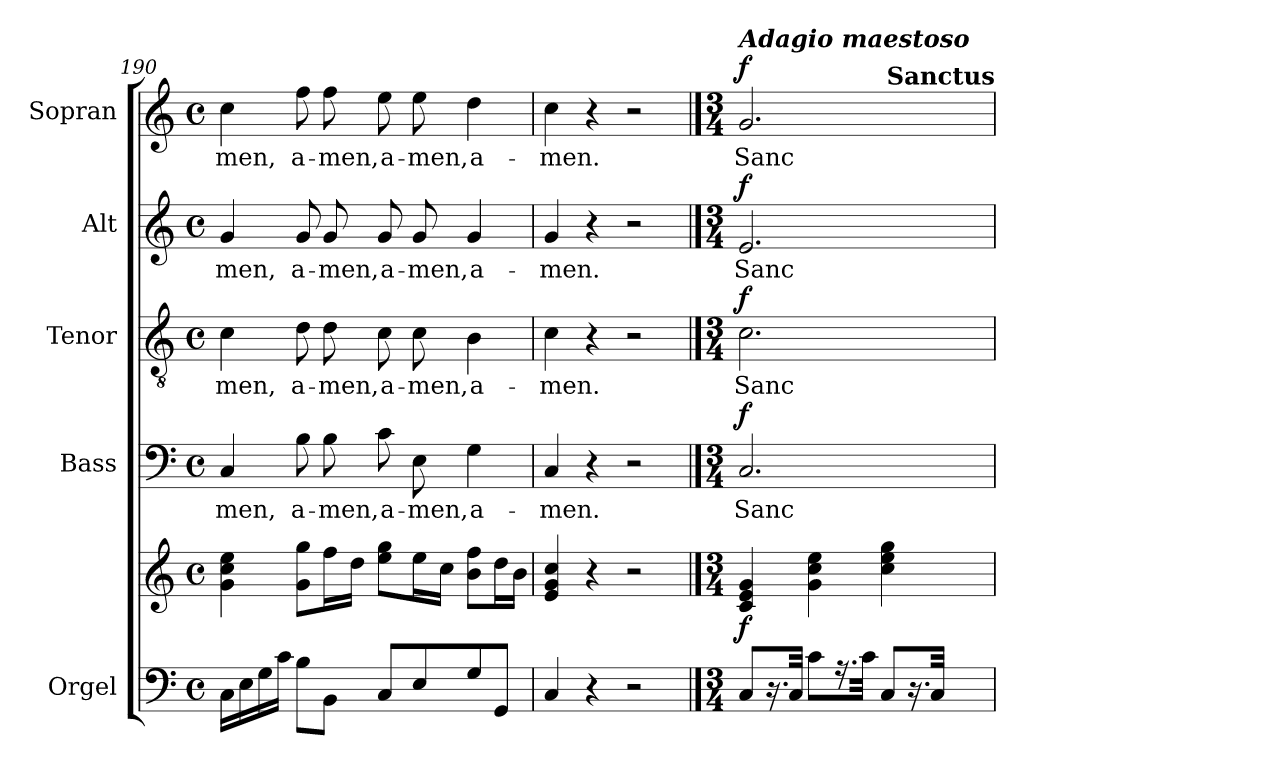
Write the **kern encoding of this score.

**kern	**kern	**dynam	**kern	**text	**dynam	**kern	**text	**dynam	**kern	**text	**dynam	**kern	**text	**dynam
*part5	*part5	*part5	*part4	*part4	*part4	*part3	*part3	*part3	*part2	*part2	*part2	*part1	*part1	*part1
*staff6	*staff5	*staff5/6	*staff4	*staff4	*staff4	*staff3	*staff3	*staff3	*staff2	*staff2	*staff2	*staff1	*staff1	*staff1
*I"Orgel	*	*	*I"Bass	*	*	*I"Tenor	*	*	*I"Alt	*	*	*I"Sopran	*	*
*	*	*	*I'B.	*	*	*I'T.	*	*	*I'A.	*	*	*I'S.	*	*
*clefF4	*clefG2	*	*clefF4	*	*	*clefGv2	*	*	*clefG2	*	*	*clefG2	*	*
*k[]	*k[]	*	*k[]	*	*	*k[]	*	*	*k[]	*	*	*k[]	*	*
*C:	*C:	*	*C:	*	*	*C:	*	*	*C:	*	*	*C:	*	*
*M4/4	*M4/4	*	*M4/4	*	*	*M4/4	*	*	*M4/4	*	*	*M4/4	*	*
*met(c)	*met(c)	*	*met(c)	*	*	*met(c)	*	*	*met(c)	*	*	*met(c)	*	*
=190	=190	=190	=190	=190	=190	=190	=190	=190	=190	=190	=190	=190	=190	=190
!	!	!	!	!LO:LY:b	!	!	!LO:LY:b	!	!	!LO:LY:b	!	!	!LO:LY:b	!
16C\LL	4g\ 4cc\ 4ee\	.	4C/	-men,	.	4c\	-men,	.	4g/	-men,	.	4cc\	-men,	.
16E\	.	.	.	.	.	.	.	.	.	.	.	.	.	.
16G\	.	.	.	.	.	.	.	.	.	.	.	.	.	.
16c\JJ	.	.	.	.	.	.	.	.	.	.	.	.	.	.
!	!	!	!	!LO:LY:b	!	!	!LO:LY:b	!	!	!LO:LY:b	!	!	!LO:LY:b	!
8B\L	8g\ 8gg\L	.	8B\	a-	.	8d\	a-	.	8g/	a-	.	8ff\	a-	.
!	!	!	!	!LO:LY:b	!	!	!LO:LY:b	!	!	!LO:LY:b	!	!	!LO:LY:b	!
8BB\J	16ff\L	.	8B\	-men,	.	8d\	-men,	.	8g/	-men,	.	8ff\	-men,	.
.	16dd\JJ	.	.	.	.	.	.	.	.	.	.	.	.	.
!	!	!	!	!LO:LY:b	!	!	!LO:LY:b	!	!	!LO:LY:b	!	!	!LO:LY:b	!
8C/L	8ee\ 8gg\L	.	8c\	a-	.	8c\	a-	.	8g/	a-	.	8ee\	a-	.
!	!	!	!	!LO:LY:b	!	!	!LO:LY:b	!	!	!LO:LY:b	!	!	!LO:LY:b	!
8E/	16ee\L	.	8E\	-men,	.	8c\	-men,	.	8g/	-men,	.	8ee\	-men,	.
.	16cc\JJ	.	.	.	.	.	.	.	.	.	.	.	.	.
!	!	!	!	!LO:LY:b	!	!	!LO:LY:b	!	!	!LO:LY:b	!	!	!LO:LY:b	!
8G/	8b\ 8ff\L	.	4G\	a-	.	4B\	a-	.	4g/	a-	.	4dd\	a-	.
8GG/J	16dd\L	.	.	.	.	.	.	.	.	.	.	.	.	.
.	16b\JJ	.	.	.	.	.	.	.	.	.	.	.	.	.
=191	=191	=191	=191	=191	=191	=191	=191	=191	=191	=191	=191	=191	=191	=191
!	!	!	!	!LO:LY:b	!	!	!LO:LY:b	!	!	!LO:LY:b	!	!	!LO:LY:b	!
4C/	4e/ 4g/ 4cc/	.	4C/	-men.	.	4c\	-men.	.	4g/	-men.	.	4cc\	-men.	.
4r	4r	.	4r	.	.	4r	.	.	4r	.	.	4r	.	.
2r	2r	.	2r	.	.	2r	.	.	2r	.	.	2r	.	.
!!LO:PB:g=z
==192	==192	==192	==192	==192	==192	==192	==192	==192	==192	==192	==192	==192	==192	==192
*M3/4	*M3/4	*	*M3/4	*	*	*M3/4	*	*	*M3/4	*	*	*M3/4	*	*
!	!	!	!	!	!	!	!	!	!	!	!	!LO:TX:a:Bi:t=Adagio maestoso	!	!
!	!	!LO:DY:b	!	!LO:LY:b	!LO:DY:a	!	!LO:LY:b	!LO:DY:a	!	!LO:LY:b	!LO:DY:a	!	!LO:LY:b	!LO:DY:a
8C/L	4c/ 4e/ 4g/	f	2.C/	Sanc-	f	2.c\	Sanc-	f	2.e/	Sanc-	f	2.g/	Sanc-	f
16.r	.	.	.	.	.	.	.	.	.	.	.	.	.	.
32C/Jkk	.	.	.	.	.	.	.	.	.	.	.	.	.	.
8c\L	4g\ 4cc\ 4ee\	.	.	.	.	.	.	.	.	.	.	.	.	.
16.r	.	.	.	.	.	.	.	.	.	.	.	.	.	.
32c\Jkk	.	.	.	.	.	.	.	.	.	.	.	.	.	.
8C/L	4cc\ 4ee\ 4gg\	.	.	.	.	.	.	.	.	.	.	.	.	.
16.r	.	.	.	.	.	.	.	.	.	.	.	.	.	.
32C/Jkk	.	.	.	.	.	.	.	.	.	.	.	.	.	.
4.ryy	4.ryy	.	4.ryy	.	.	4.ryy	.	.	4.ryy	.	.	4.ryy	.	.
!	!	!	!	!	!	!	!	!	!	!	!	!LO:TX:a:B:t=Sanctus	!	!
=	=	=	=	=	=	=	=	=	=	=	=	=	=	=
*-	*-	*-	*-	*-	*-	*-	*-	*-	*-	*-	*-	*-	*-	*-
